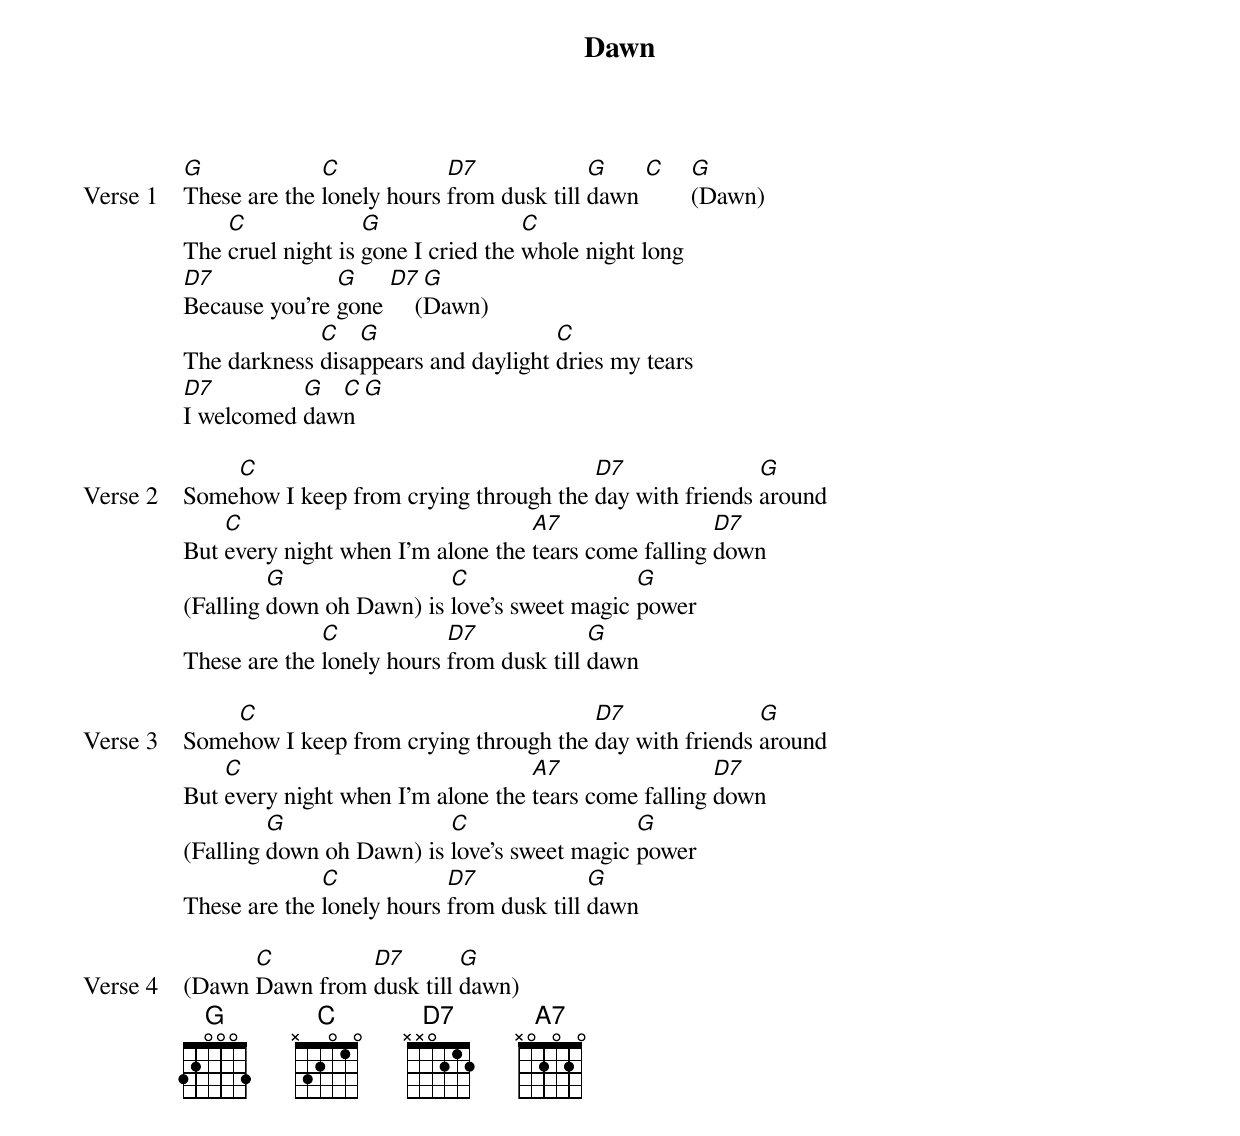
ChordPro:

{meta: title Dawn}
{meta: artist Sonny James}
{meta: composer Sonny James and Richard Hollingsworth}

{start_of_verse: Verse 1}
[G]These are the [C]lonely hours [D7]from dusk till [G]dawn [C]    [G](Dawn)
The [C]cruel night is [G]gone I cried the [C]whole night long
[D7]Because you're [G]gone [D7]    ([G]Dawn)
The darkness [C]disa[G]ppears and daylight [C]dries my tears
[D7]I welcomed [G]daw[C]n [G]
{end_of_verse}

{start_of_verse: Verse 2}
Some[C]how I keep from crying through the [D7]day with friends [G]around
But [C]every night when I'm alone the [A7]tears come falling [D7]down
(Falling [G]down oh Dawn) is [C]love's sweet magic [G]power
These are the [C]lonely hours [D7]from dusk till [G]dawn
{end_of_verse}

{start_of_verse: Verse 3}
Some[C]how I keep from crying through the [D7]day with friends [G]around
But [C]every night when I'm alone the [A7]tears come falling [D7]down
(Falling [G]down oh Dawn) is [C]love's sweet magic [G]power
These are the [C]lonely hours [D7]from dusk till [G]dawn
{end_of_verse}

{start_of_verse: Verse 4}
(Dawn [C]Dawn from [D7]dusk till [G]dawn)
{end_of_verse}
